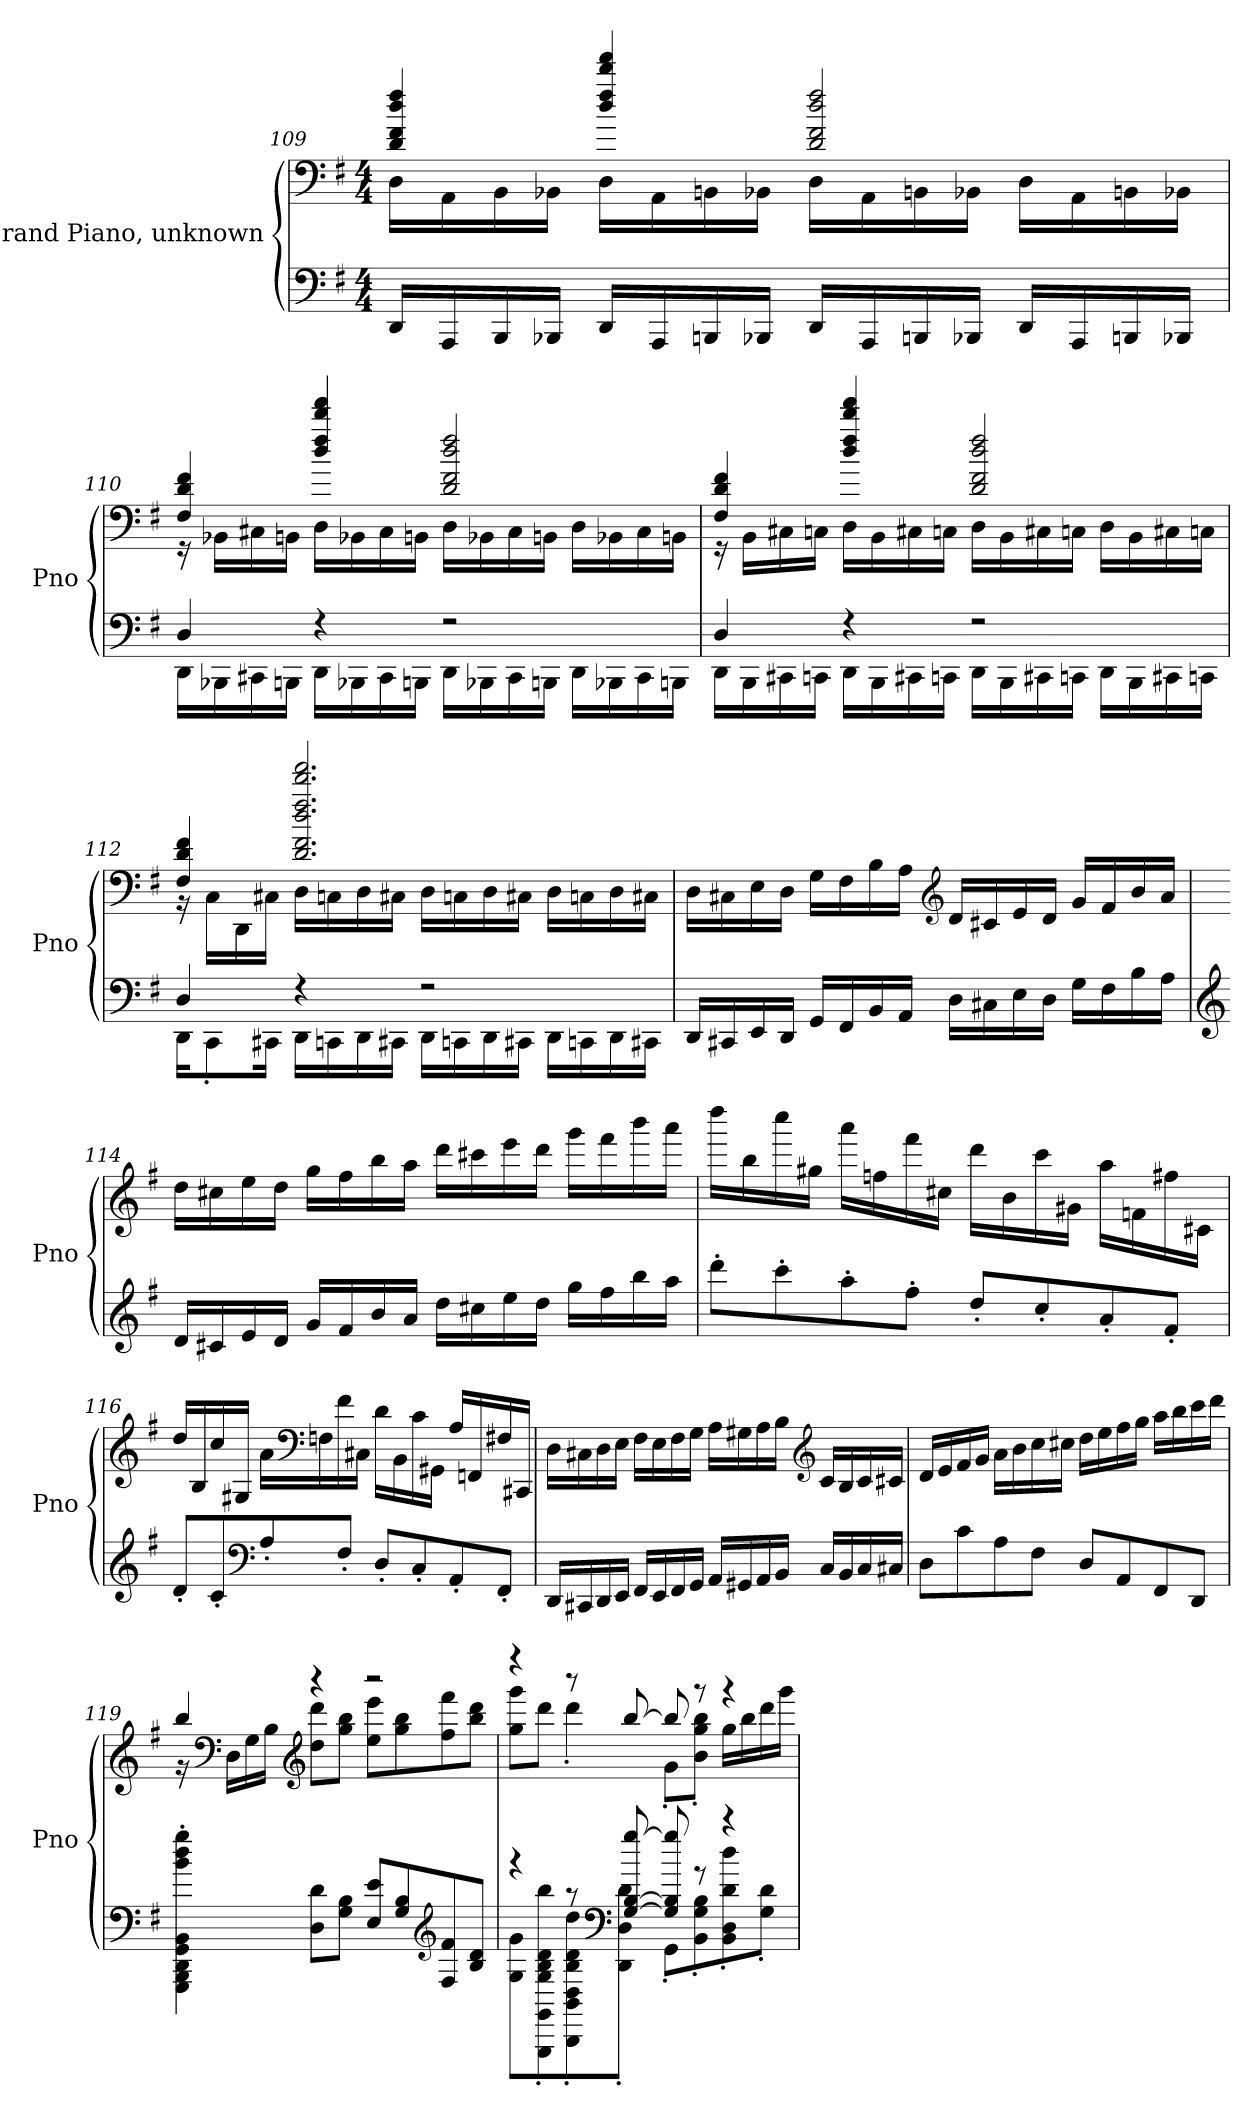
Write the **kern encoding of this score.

**kern	**kern
*part1	*part1
*staff2	*staff1
*I"Grand Piano, unknown	*
*I'Pno	*
!!LO:LB:g=z
*clefF4	*clefF4
*k[f#]	*k[f#]
*M4/4	*M4/4
=109	=109
*	*^
16DD/LL	4d/ 4f#/ 4dd/ 4ff#/	16D\LL
16AAA/	.	16AA\
16BBB/	.	16BB\
16BBB-X/JJ	.	16BB-X\JJ
16DD/LL	4dd/ 4ff#/ 4ddd/ 4fff#/	16D\LL
16AAA/	.	16AA\
16BBBn/	.	16BBn\
16BBB-X/JJ	.	16BB-X\JJ
16DD/LL	2d/ 2f#/ 2dd/ 2ff#/	16D\LL
16AAA/	.	16AA\
16BBBn/	.	16BBn\
16BBB-X/JJ	.	16BB-X\JJ
16DD/LL	.	16D\LL
16AAA/	.	16AA\
16BBBn/	.	16BBn\
16BBB-X/JJ	.	16BB-X\JJ
!!LO:LB:g=z	!!
=110	=110	=110
*^	*	*
4D/	16DD\LL	4F#/ 4d/ 4f#/	16r
.	16BBB-X\	.	16BB-X\LL
.	16CC#X\	.	16C#X\
.	16BBBn\JJ	.	16BBn\JJ
4r	16DD\LL	4dd/ 4ff#/ 4ddd/ 4fff#/	16D\LL
.	16BBB-X\	.	16BB-X\
.	16CC#\	.	16C#\
.	16BBBn\JJ	.	16BBn\JJ
2r	16DD\LL	2d/ 2f#/ 2dd/ 2ff#/	16D\LL
.	16BBB-X\	.	16BB-X\
.	16CC#\	.	16C#\
.	16BBBn\JJ	.	16BBn\JJ
.	16DD\LL	.	16D\LL
.	16BBB-X\	.	16BB-X\
.	16CC#\	.	16C#\
.	16BBBn\JJ	.	16BBn\JJ
!!LO:LB:g=z	!!
=111	=111	=111	=111
4D/	16DD\LL	4F#/ 4d/ 4f#/	16r
.	16BBB\	.	16BB\LL
.	16CC#X\	.	16C#X\
.	16CCn\JJ	.	16Cn\JJ
4r	16DD\LL	4dd/ 4ff#/ 4ddd/ 4fff#/	16D\LL
.	16BBB\	.	16BB\
.	16CC#X\	.	16C#X\
.	16CCn\JJ	.	16Cn\JJ
2r	16DD\LL	2d/ 2f#/ 2dd/ 2ff#/	16D\LL
.	16BBB\	.	16BB\
.	16CC#X\	.	16C#X\
.	16CCn\JJ	.	16Cn\JJ
.	16DD\LL	.	16D\LL
.	16BBB\	.	16BB\
.	16CC#X\	.	16C#X\
.	16CCn\JJ	.	16Cn\JJ
!!LO:LB:g=z	!!
=112	=112	=112	=112
4D/	16DD\KL	4F#/ 4d/ 4f#/	16r
.	8CC'\	.	16C\LL
.	.	.	16DD\
.	16CC#X\Jk	.	16C#X\JJ
4r	16DD\LL	2.d/ 2.f#/ 2.dd/ 2.ff#/ 2.ddd/ 2.fff#/	16D\LL
.	16CCn\	.	16Cn\
.	16DD\	.	16D\
.	16CC#X\JJ	.	16C#X\JJ
2r	16DD\LL	.	16D\LL
.	16CCn\	.	16Cn\
.	16DD\	.	16D\
.	16CC#X\JJ	.	16C#X\JJ
.	16DD\LL	.	16D\LL
.	16CCn\	.	16Cn\
.	16DD\	.	16D\
.	16CC#X\JJ	.	16C#X\JJ
*v	*v	*	*
*	*v	*v
=113	=113
16DD/LL	16D\LL
16CC#X/	16C#X\
16EE/	16E\
16DD/JJ	16D\JJ
16GG/LL	16G\LL
16FF#/	16F#\
16BB/	16B\
16AA/JJ	16A\JJ
*	*clefG2
16D\LL	16d/LL
16C#X\	16c#X/
16E\	16e/
16D\JJ	16d/JJ
16G\LL	16g/LL
16F#\	16f#/
16B\	16b/
16A\JJ	16a/JJ
!!LO:PB:g=z
=114	=114
*clefG2	*
16d/LL	16dd\LL
16c#X/	16cc#X\
16e/	16ee\
16d/JJ	16dd\JJ
16g/LL	16gg\LL
16f#/	16ff#\
16b/	16bb\
16a/JJ	16aa\JJ
16dd\LL	16ddd\LL
16cc#X\	16ccc#X\
16ee\	16eee\
16dd\JJ	16ddd\JJ
16gg\LL	16ggg\LL
16ff#\	16fff#\
16bb\	16bbb\
16aa\JJ	16aaa\JJ
=115	=115
8ddd'\L	16dddd\LL
.	16bb\
8ccc'\	16cccc\
.	16gg#X\JJ
8aa'\	16aaa\LL
.	16ffn\
8ff#'\J	16fff#\
.	16cc#X\JJ
8dd'/L	16ddd\LL
.	16b\
8cc'/	16ccc\
.	16g#X\JJ
8a'/	16aa\LL
.	16fn\
8f#'/J	16ff#X\
.	16c#X\JJ
!!LO:LB:g=z
=116	=116
8d'/L	16dd/LL
.	16B/
8c'/	16cc/
.	16G#X/JJ
*clefF4	*
8A'/	16a\LL
*	*clefF4
.	16Fn\
8F#'/J	16f#\
.	16C#X\JJ
8D'/L	16d\LL
.	16BB\
8C'/	16c\
.	16GG#X\JJ
8AA'/	16A/LL
.	16FFn/
8FF#'/J	16F#X/
.	16CC#X/JJ
=117	=117
16DD/LL	16D\LL
16CC#X/	16C#X\
16DD/	16D\
16EE/JJ	16E\JJ
16FF#/LL	16F#\LL
16EE/	16E\
16FF#/	16F#\
16GG/JJ	16G\JJ
16AA/LL	16A\LL
16GG#X/	16G#X\
16AA/	16A\
16BB/JJ	16B\JJ
*	*clefG2
16C/LL	16c/LL
16BB/	16B/
16C/	16c/
16C#X/JJ	16c#X/JJ
!!LO:LB:g=z
=118	=118
8D\L	16d/LL
.	16e/
8c\	16f#/
.	16g/JJ
8A\	16a\LL
.	16b\
8F#\J	16cc\
.	16cc#X\JJ
8D/L	16dd\LL
.	16ee\
8AA/	16ff#\
.	16gg\JJ
8FF#/	16aa\LL
.	16bb\
8DD/J	16ccc\
.	16ddd\JJ
=119	=119
*	*^
4GGG\' 4BBB\' 4DD\' 4GG\' 4BB\' 4b\' 4dd\' 4gg\'	4bb/	16r
*	*clefF4	*
.	.	16D\LL
.	.	16G\
.	.	16B\JJ
*	*clefG2	*
8D\ 8d\L	4r	8dd\ 8ddd\L
8G\ 8B\J	.	8gg\ 8bb\J
8E/ 8e/L	2r	8ee\ 8eee\L
8G/ 8B/	.	8gg\ 8bb\
*clefG2	*	*
8F#/ 8f#/	.	8ff#\ 8fff#\
8B/ 8d/J	.	8bb\ 8ddd\J
!!LO:LB:g=z	!!
=120	=120	=120
*^	*	*
4r	8G\ 8g\L	4r	8gg\ 8ggg\L
.	8GGG\' 8GG\' 8G\' 8B\' 8d\' 8bb\'	.	8ddd\J
8r	8BBB\' 8BB\' 8D\' 8B\' 8d\' 8dd\'	8r	4ddd'\
*clefF4	*	*	*
[8G/ [8B/ [8gg/	8DD\' 8D\' 8d\'J	[8bb/	.
8G/] 8B/] 8gg/]	8GG'\L	8bb/]	8g'\L
8r	8BB\' 8G\' 8B\'	8r	8b\' 8gg\' 8bb\'J
4r	8BB\' 8D\' 8d\' 8dd\'	4r	16gg\LL
.	.	.	16bb\
.	8G\' 8d\'J	.	16ddd\
.	.	.	16ggg\JJ
*v	*v	*	*
*	*v	*v
=	=
*-	*-
